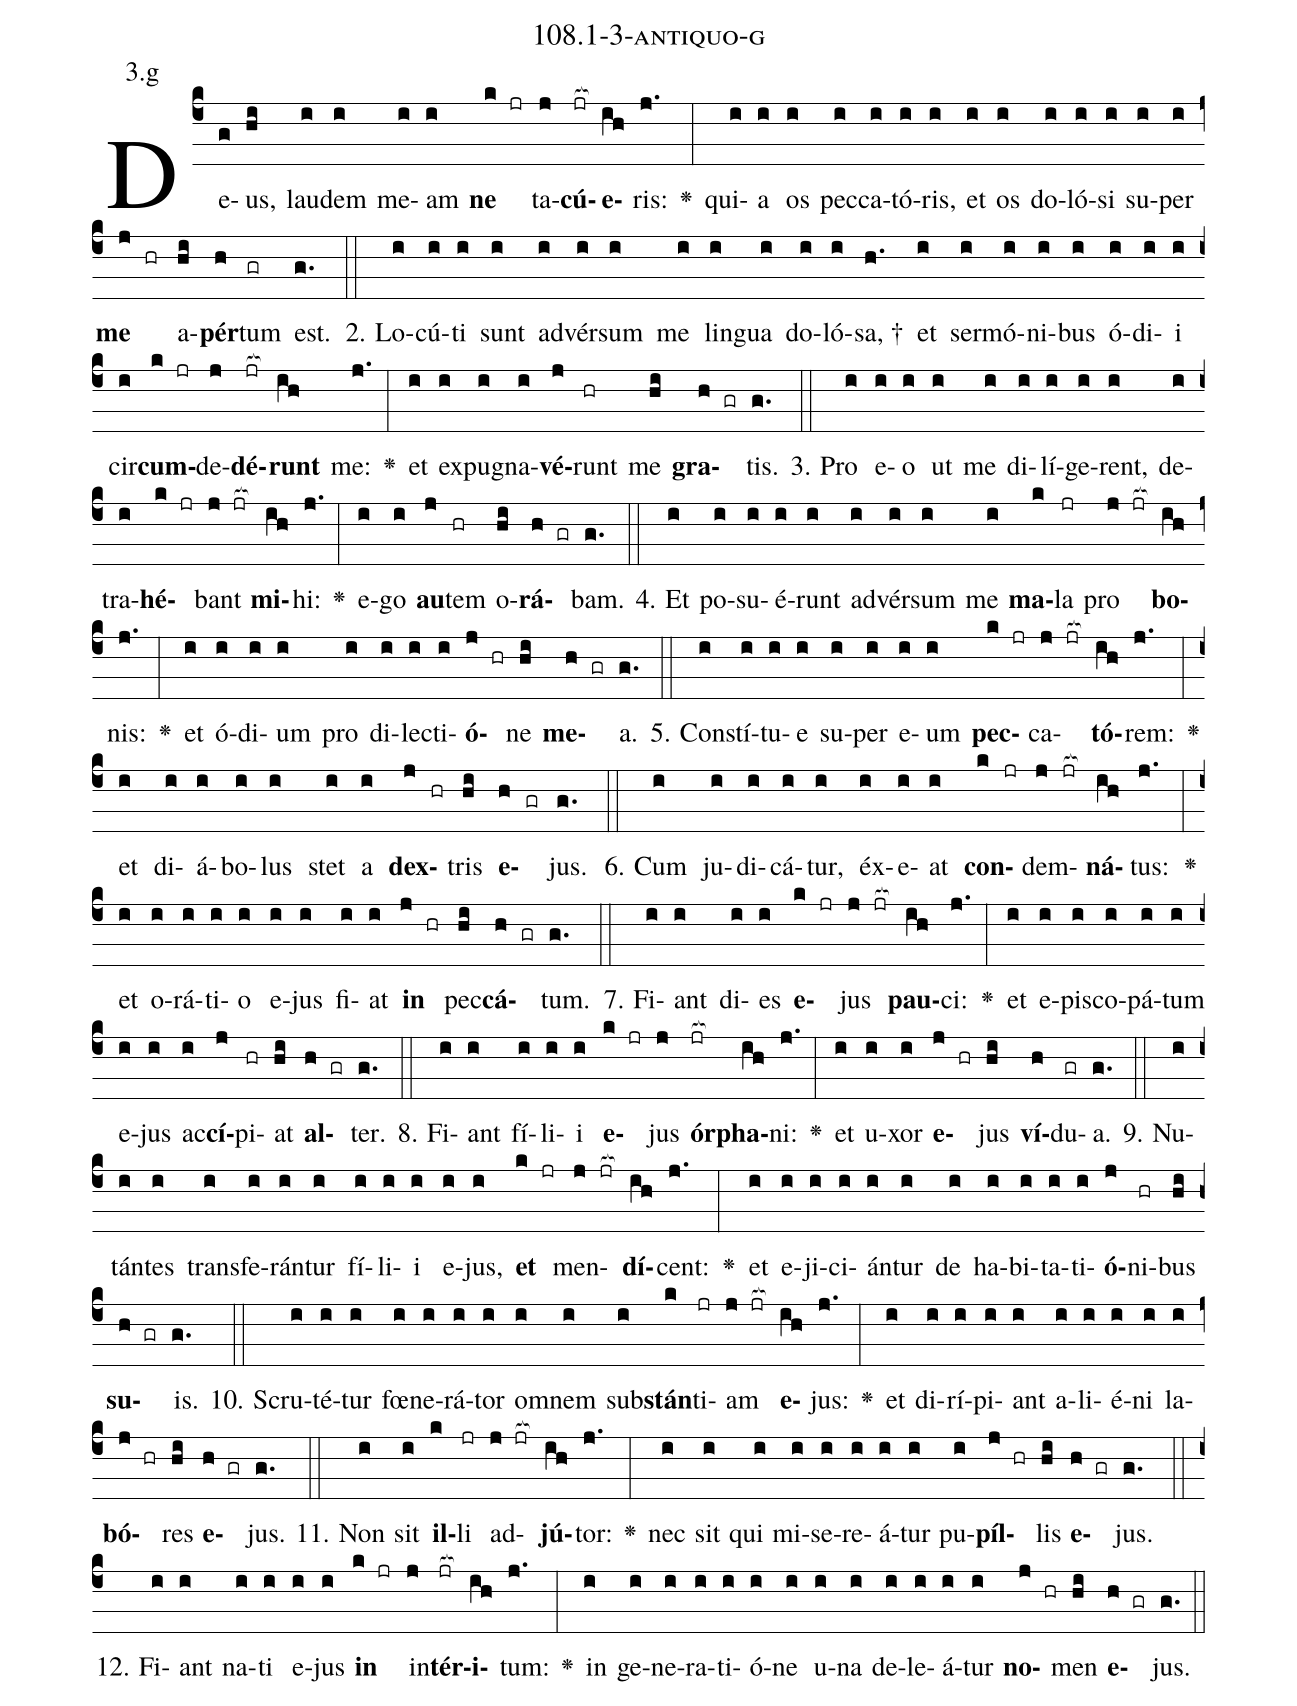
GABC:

name: 108.1-3-antiquo-g;
annotation: 3.g;
%%
(c4)De(g)us,(hi) lau(i)dem(i) me(i)am(i) <b>ne</b>(k jr) ta(j)<b>cú</b>(jr[ocb:1{])<b>e</b>(ih[ocb:0}])ris:(j.) <v>\greheightstar</v>(:) qui(i)a(i) os(i) pec(i)ca(i)tó(i)ris,(i) et(i) os(i) do(i)ló(i)si(i) su(i)per(i) <b>me</b>(j hr) a(hi)<b>pér</b>(h)tum(gr) est.(g.) (::)
2. Lo(i)cú(i)ti(i) sunt(i) ad(i)vér(i)sum(i) me(i) lin(i)gua(i) do(i)ló(i)sa, †(h.) et(i) ser(i)mó(i)ni(i)bus(i) ó(i)di(i)i(i) cir(i)<b>cum</b>(k jr)de(j)<b>dé</b>(jr[ocb:1{])<b>runt</b>(ih[ocb:0}]) me:(j.) <v>\greheightstar</v>(:) et(i) ex(i)pu(i)gna(i)<b>vé</b>(j)runt(hr) me(hi) <b>gra</b>(h gr)tis.(g.) (::)
3. Pro(i) e(i)o(i) ut(i) me(i) di(i)lí(i)ge(i)rent,(i) de(i)tra(i)<b>hé</b>(k jr)bant(j jr[ocb:1{]) <b>mi</b>(ih[ocb:0}])hi:(j.) <v>\greheightstar</v>(:) e(i)go(i) <b>au</b>(j)tem(hr) o(hi)<b>rá</b>(h gr)bam.(g.) (::)
4. Et(i) po(i)su(i)é(i)runt(i) ad(i)vér(i)sum(i) me(i) <b>ma</b>(k)la(jr) pro(j jr[ocb:1{]) <b>bo</b>(ih[ocb:0}])nis:(j.) <v>\greheightstar</v>(:) et(i) ó(i)di(i)um(i) pro(i) di(i)lec(i)ti(i)<b>ó</b>(j hr)ne(hi) <b>me</b>(h gr)a.(g.) (::)
5. Con(i)stí(i)tu(i)e(i) su(i)per(i) e(i)um(i) <b>pec</b>(k jr)ca(j jr[ocb:1{])<b>tó</b>(ih[ocb:0}])rem:(j.) <v>\greheightstar</v>(:) et(i) di(i)á(i)bo(i)lus(i) stet(i) a(i) <b>dex</b>(j hr)tris(hi) <b>e</b>(h gr)jus.(g.) (::)
6. Cum(i) ju(i)di(i)cá(i)tur,(i) éx(i)e(i)at(i) <b>con</b>(k jr)dem(j jr[ocb:1{])<b>ná</b>(ih[ocb:0}])tus:(j.) <v>\greheightstar</v>(:) et(i) o(i)rá(i)ti(i)o(i) e(i)jus(i) fi(i)at(i) <b>in</b>(j hr) pec(hi)<b>cá</b>(h gr)tum.(g.) (::)
7. Fi(i)ant(i) di(i)es(i) <b>e</b>(k jr)jus(j jr[ocb:1{]) <b>pau</b>(ih[ocb:0}])ci:(j.) <v>\greheightstar</v>(:) et(i) e(i)pis(i)co(i)pá(i)tum(i) e(i)jus(i) ac(i)<b>cí</b>(j)pi(hr)at(hi) <b>al</b>(h gr)ter.(g.) (::)
8. Fi(i)ant(i) fí(i)li(i)i(i) <b>e</b>(k jr)jus(j) <b>ór</b>(jr[ocb:1{])<b>pha</b>(ih[ocb:0}])ni:(j.) <v>\greheightstar</v>(:) et(i) u(i)xor(i) <b>e</b>(j hr)jus(hi) <b>ví</b>(h)du(gr)a.(g.) (::)
9. Nu(i)tán(i)tes(i) trans(i)fe(i)rán(i)tur(i) fí(i)li(i)i(i) e(i)jus,(i) <b>et</b>(k jr) men(j jr[ocb:1{])<b>dí</b>(ih[ocb:0}])cent:(j.) <v>\greheightstar</v>(:) et(i) e(i)ji(i)ci(i)án(i)tur(i) de(i) ha(i)bi(i)ta(i)ti(i)<b>ó</b>(j)ni(hr)bus(hi) <b>su</b>(h gr)is.(g.) (::)
10. Scru(i)té(i)tur(i) fœ(i)ne(i)rá(i)tor(i) om(i)nem(i) sub(i)<b>stán</b>(k)ti(jr)am(j jr[ocb:1{]) <b>e</b>(ih[ocb:0}])jus:(j.) <v>\greheightstar</v>(:) et(i) di(i)rí(i)pi(i)ant(i) a(i)li(i)é(i)ni(i) la(i)<b>bó</b>(j hr)res(hi) <b>e</b>(h gr)jus.(g.) (::)
11. Non(i) sit(i) <b>il</b>(k)li(jr) ad(j jr[ocb:1{])<b>jú</b>(ih[ocb:0}])tor:(j.) <v>\greheightstar</v>(:) nec(i) sit(i) qui(i) mi(i)se(i)re(i)á(i)tur(i) pu(i)<b>píl</b>(j hr)lis(hi) <b>e</b>(h gr)jus.(g.) (::)
12. Fi(i)ant(i) na(i)ti(i) e(i)jus(i) <b>in</b>(k jr) in(j)<b>tér</b>(jr[ocb:1{])<b>i</b>(ih[ocb:0}])tum:(j.) <v>\greheightstar</v>(:) in(i) ge(i)ne(i)ra(i)ti(i)ó(i)ne(i) u(i)na(i) de(i)le(i)á(i)tur(i) <b>no</b>(j hr)men(hi) <b>e</b>(h gr)jus.(g.) (::)
